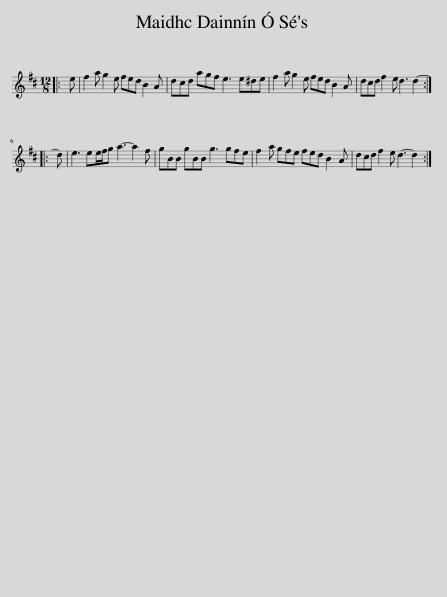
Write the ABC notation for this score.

X:1
L:1/8
M:12/8
I:linebreak $
K:D
V:1 treble
V:1
|: e | f2 a g2 e fed B2 A | dcd agf e3 e^de | f2 a g2 e fed B2 A | dcd f2 e d3 d2- ::$ %5
 d | e3 ee/f/g a3- a2 f | gBB gBB g3 gfe | f2 a gfe fed B2 A | dcd f2 e d3- d2 :| %10
